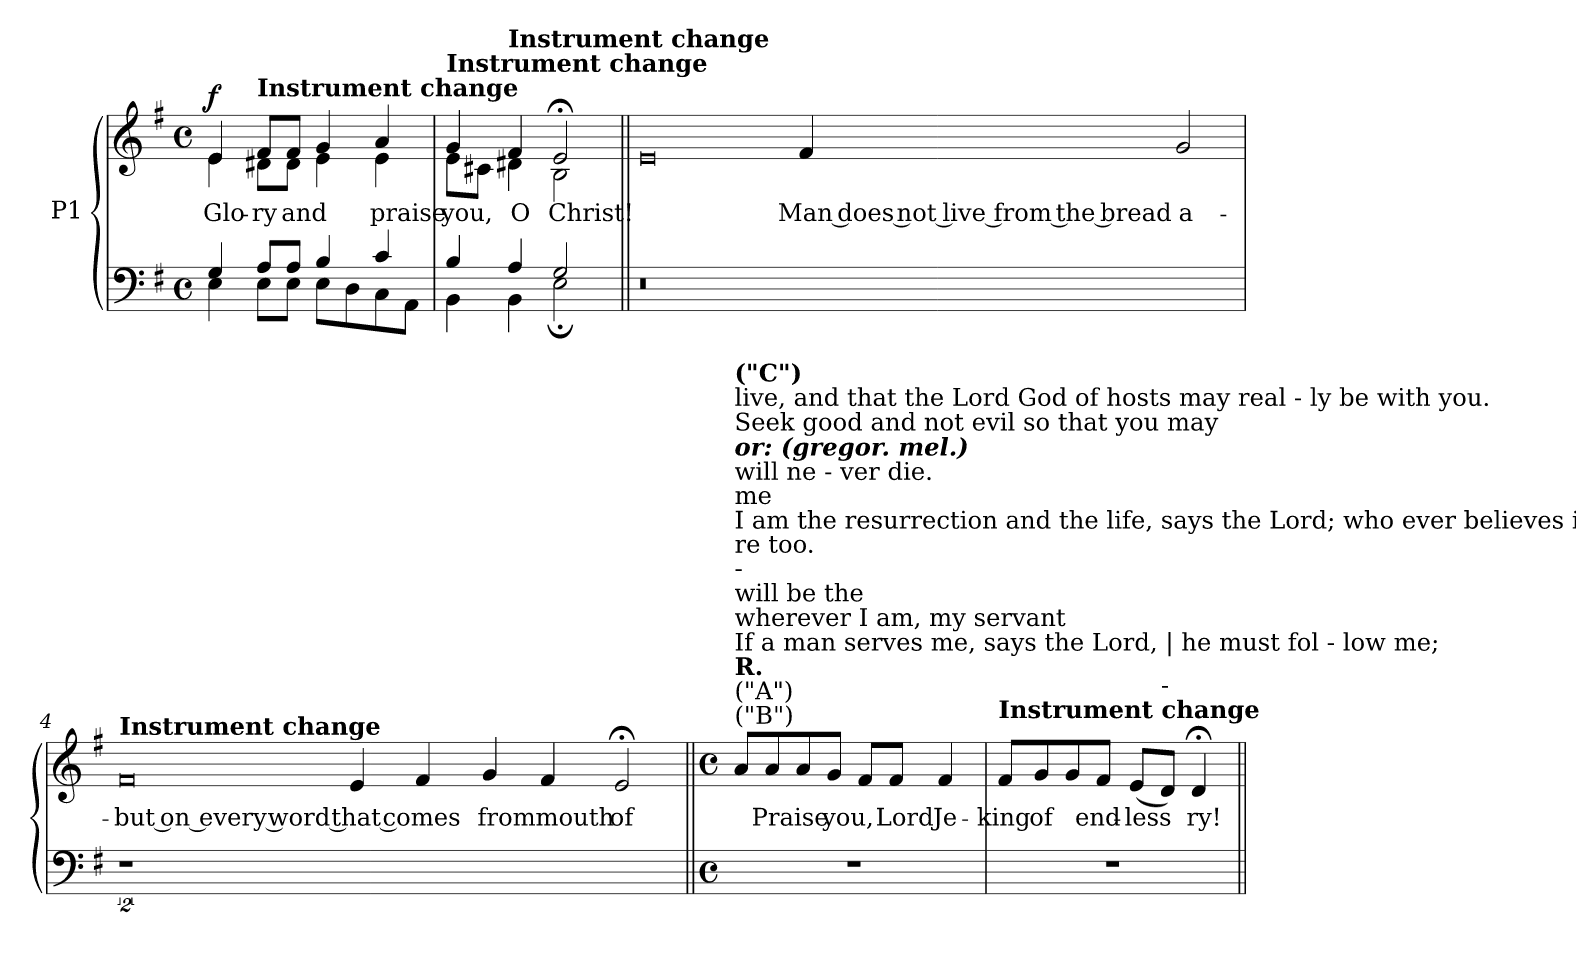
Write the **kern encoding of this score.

**kern	**kern	**text	**dynam
*part1	*part1	*part1	*part1
*staff2	*staff1	*staff1	*staff1/2
*I"P1	*	*	*
*clefF4	*clefG2	*	*
*k[f#]	*k[f#]	*	*
*G:	*G:	*	*
*M4/4	*M4/4	*	*
*met(c)	*met(c)	*	*
*MM70	*MM70	*	*
=1	=1	=1	=1
*^	*	*	*
!	!	!LO:TX:a:B:t=R.	!	!
!	!	!LO:TX:a:B:t=Maestoso	!	!
!	!	!	!LO:LY:b	!LO:DY:b
*	*	*^	*	*
4G/	4E\	4e/	4e\	Glo-	f
!	!	!LO:TX:a:B:t=Instrument change	!	!	!
!	!	!	!	!LO:LY:b	!
8A/L	8E\L	8f#/L	8d#X\L	-ry	.
!	!	!	!	!LO:LY:b	!
8A/J	8E\J	8f#/J	8d#\J	and	.
4B/	8E\L	4g/	4e\	.	.
.	8D\	.	.	.	.
!	!	!	!	!LO:LY:b	!
4c/	8C\	4a/	4e\	praise	.
.	8AA\J	.	.	.	.
=2	=2	=2	=2	=2	=2
!	!	!LO:TX:a:B:t=Instrument change	!	!	!
!	!	!	!	!LO:LY:b	!
4B/	4BB\	4g/	8e\L	you,	.
.	.	.	8c#X\J	.	.
!	!	!LO:TX:a:B:t=Instrument change	!	!	!
!	!	!	!	!LO:LY:b	!
4A/	4BB\	4f#/	4d#X\	O	.
!	!	!	!	!LO:LY:b	!
2G/	2E;<\	2e;</	2B\	Christ!	.
!!LO:LB:g=z
=3||	=3||	=3||	=3||	=3||	=3||
!	!	!LO:TX:a:Bi:t=(Fifth Sunday of Lent)	!	!	!
!	!	!LO:TX:a:Bi:t=(First Sunday of Lent)	!	!	!
!	!	!LO:TX:a:B:t=V.	!	!	!
*v	*v	*	*	*	*
*	*v	*v	*	*
0.r	0e	.	.
!	!	!LO:LY:b	!
.	4f#/	Man does not live from the bread	.
.	4ryy	.	.
!	!	!LO:LY:b	!
.	2g/	a-	.
!!LO:LB:g=z
=4	=4	=4	=4
!	!LO:TX:a:B:t=Instrument change	!	!
!	!	!LO:LY:b	!
2%7r	0f#	but on every word that comes	.
.	4e/	.	.
.	4f#/	.	.
!	!	!LO:LY:b	!
.	4g/	from	.
!	!	!LO:LY:b	!
.	4f#/	mouth	.
!	!	!LO:LY:b	!
.	2e;</	of	.
!!LO:LB:g=z
=5||	=5||	=5||	=5||
*M4/4	*M4/4	*	*
*met(c)	*met(c)	*	*
!	!LO:TX:a:t=("B")	!	!
!	!LO:TX:a:t=("A")	!	!
!	!LO:TX:a:B:t=R.	!	!
!	!LO:TX:a:t=If a man serves me, says the Lord, |                                        he must fol - low  me;	!	!
!	!LO:TX:a:t=wherever    I   am,   my   servant	!	!
!	!LO:TX:a:t=will   be     the	!	!
!	!LO:TX:a:t=-	!	!
!	!LO:TX:a:t=re   too.	!	!
!	!LO:TX:a:t=I am the resurrection and the life, says the Lord;  who       ever       believes      in	!	!
!	!LO:TX:a:t=me	!	!
!	!LO:TX:a:t=will    ne  - ver  die.	!	!
!	!LO:TX:a:Bi:t=or&colon; (gregor. mel.)	!	!
!	!LO:TX:a:t=Seek good  and  not evil so that you   may	!	!
!	!LO:TX:a:t=live,   and that the Lord God of hosts may real - ly      be   with you.	!	!
!	!LO:TX:a:B:t=("C")	!	!
1r	8a/L	.	.
!	!	!LO:LY:b	!
.	8a/	Praise	.
.	8a/	.	.
!	!	!LO:LY:b	!
.	8g/J	you,	.
.	8f#/L	.	.
!	!	!LO:LY:b	!
.	8f#/J	Lord	.
!	!	!LO:LY:b	!
.	4f#/	Je-	.
=6	=6	=6	=6
!	!LO:TX:a:B:t=Instrument change	!	!
!	!	!LO:LY:b	!
1r	8f#/L	king	.
!	!	!LO:LY:b	!
.	8g/	of	.
.	8g/	.	.
!	!	!LO:LY:b	!
.	8f#/J	end-	.
!	!	!LO:LY:b	!
.	(<8e/L	-less	.
!	!LO:TX:a:t=-	!	!
.	8d/J)	.	.
!	!	!LO:LY:b	!
.	4d;</	ry!	.
=||	=||	=||	=||
*-	*-	*-	*-
